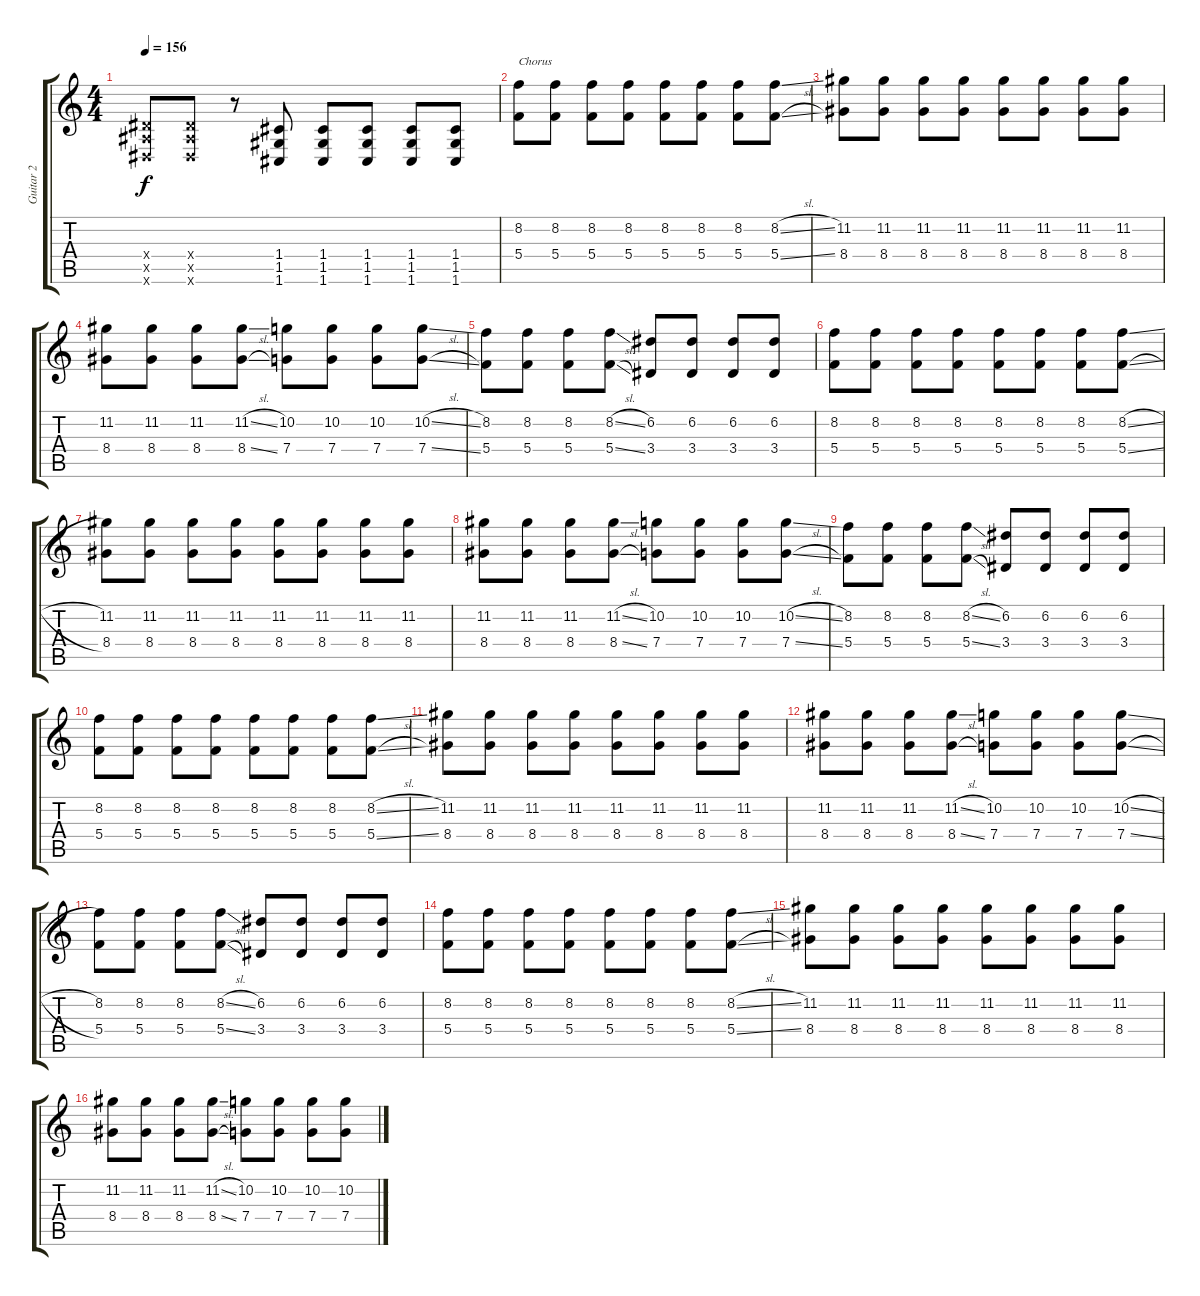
\track ("Guitar 2" "Guitar 2") {instrument distortionguitar}
\staff {score tabs}
\tuning (D4 A3 F3 C3 G2 C2) {hide}
\ts (4 4)
\tempo 156
\clef g2
\ks c
(3.4{x} 3.5{x} 3.6{x}).8{dy f} (3.4{x} 3.5{x} 3.6{x}).8 r.8 (1.4 1.5 1.6).8 (1.4 1.5 1.6).8 (1.4 1.5 1.6).8 (1.4 1.5 1.6).8 (1.4 1.5 1.6).8 |
(8.2 5.4).8{txt "Chorus"} (8.2 5.4).8 (8.2 5.4).8 (8.2 5.4).8 (8.2 5.4).8 (8.2 5.4).8 (8.2 5.4).8 (8.2{sl} 5.4{sl}).8 |
(11.2 8.4).8 (11.2 8.4).8 (11.2 8.4).8 (11.2 8.4).8 (11.2 8.4).8 (11.2 8.4).8 (11.2 8.4).8 (11.2 8.4).8 |
(11.2 8.4).8 (11.2 8.4).8 (11.2 8.4).8 (11.2{sl} 8.4{sl}).8 (10.2 7.4).8 (10.2 7.4).8 (10.2 7.4).8 (10.2{sl} 7.4{sl}).8 |
(8.2 5.4).8 (8.2 5.4).8 (8.2 5.4).8 (8.2{sl} 5.4{sl}).8 (6.2 3.4).8 (6.2 3.4).8 (6.2 3.4).8 (6.2 3.4).8 |
(8.2 5.4).8 (8.2 5.4).8 (8.2 5.4).8 (8.2 5.4).8 (8.2 5.4).8 (8.2 5.4).8 (8.2 5.4).8 (8.2{sl} 5.4{sl}).8 |
(11.2 8.4).8 (11.2 8.4).8 (11.2 8.4).8 (11.2 8.4).8 (11.2 8.4).8 (11.2 8.4).8 (11.2 8.4).8 (11.2 8.4).8 |
(11.2 8.4).8 (11.2 8.4).8 (11.2 8.4).8 (11.2{sl} 8.4{sl}).8 (10.2 7.4).8 (10.2 7.4).8 (10.2 7.4).8 (10.2{sl} 7.4{sl}).8 |
(8.2 5.4).8 (8.2 5.4).8 (8.2 5.4).8 (8.2{sl} 5.4{sl}).8 (6.2 3.4).8 (6.2 3.4).8 (6.2 3.4).8 (6.2 3.4).8 |
(8.2 5.4).8 (8.2 5.4).8 (8.2 5.4).8 (8.2 5.4).8 (8.2 5.4).8 (8.2 5.4).8 (8.2 5.4).8 (8.2{sl} 5.4{sl}).8 |
(11.2 8.4).8 (11.2 8.4).8 (11.2 8.4).8 (11.2 8.4).8 (11.2 8.4).8 (11.2 8.4).8 (11.2 8.4).8 (11.2 8.4).8 |
(11.2 8.4).8 (11.2 8.4).8 (11.2 8.4).8 (11.2{sl} 8.4{sl}).8 (10.2 7.4).8 (10.2 7.4).8 (10.2 7.4).8 (10.2{sl} 7.4{sl}).8 |
(8.2 5.4).8 (8.2 5.4).8 (8.2 5.4).8 (8.2{sl} 5.4{sl}).8 (6.2 3.4).8 (6.2 3.4).8 (6.2 3.4).8 (6.2 3.4).8 |
(8.2 5.4).8 (8.2 5.4).8 (8.2 5.4).8 (8.2 5.4).8 (8.2 5.4).8 (8.2 5.4).8 (8.2 5.4).8 (8.2{sl} 5.4{sl}).8 |
(11.2 8.4).8 (11.2 8.4).8 (11.2 8.4).8 (11.2 8.4).8 (11.2 8.4).8 (11.2 8.4).8 (11.2 8.4).8 (11.2 8.4).8 |
(11.2 8.4).8 (11.2 8.4).8 (11.2 8.4).8 (11.2{sl} 8.4{sl}).8 (10.2 7.4).8 (10.2 7.4).8 (10.2 7.4).8 (10.2 7.4).8
